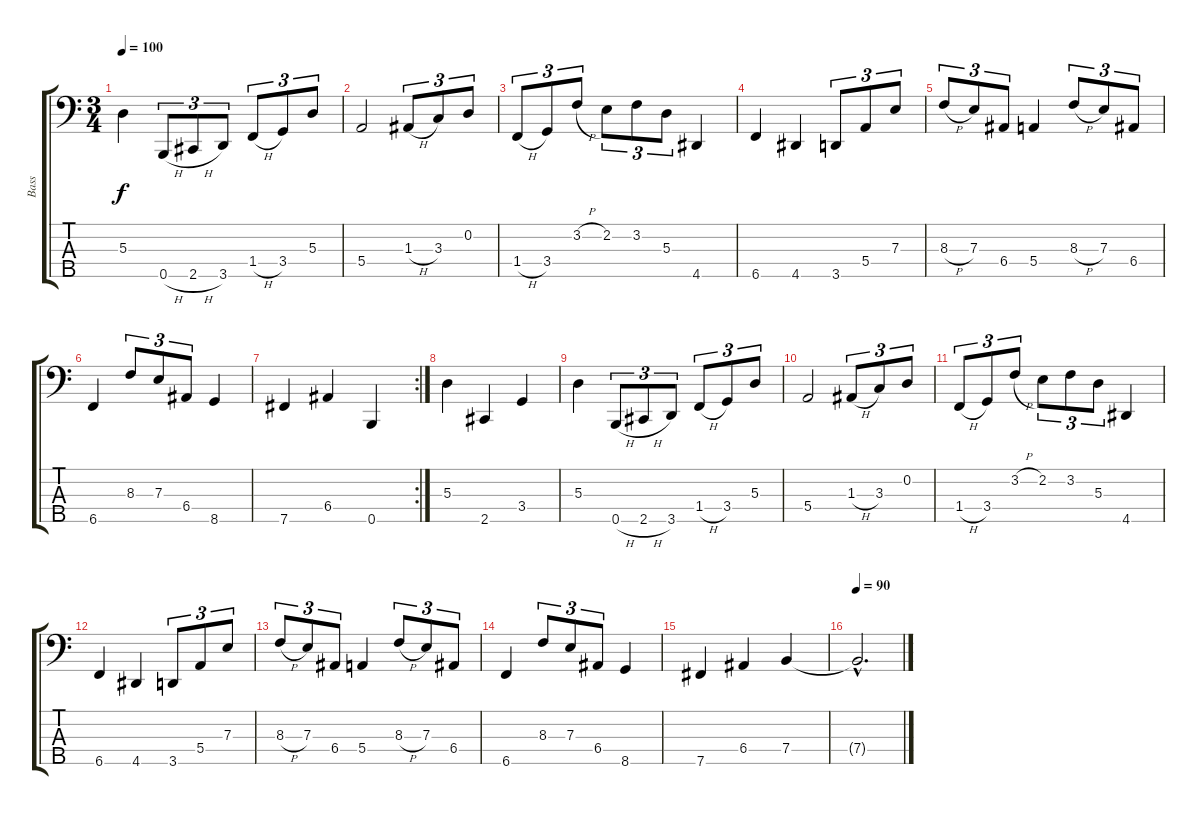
\track ("Bass" "Bass") {instrument electricbassfinger}
\staff {score tabs}
\tuning (G2 D2 A1 E1 B0) {hide}
\ts (3 4)
\tempo 100
\clef f4
\ks c
5.3.4{dy f} 0.5{h}.8{tu (3 2)} 2.5{h}.8{tu (3 2)} 3.5.8{tu (3 2)} 1.4{h}.8{tu (3 2)} 3.4.8{tu (3 2)} 5.3.8{tu (3 2)} |
5.4.2 1.3{h}.8{tu (3 2)} 3.3.8{tu (3 2)} 0.2.8{tu (3 2)} |
1.4{h}.8{tu (3 2)} 3.4.8{tu (3 2)} 3.2{h}.8{tu (3 2)} 2.2.8{tu (3 2)} 3.2.8{tu (3 2)} 5.3.8{tu (3 2)} 4.5.4 |
6.5.4 4.5.4 3.5.8{tu (3 2)} 5.4.8{tu (3 2)} 7.3.8{tu (3 2)} |
8.3{h}.8{tu (3 2)} 7.3.8{tu (3 2)} 6.4.8{tu (3 2)} 5.4.4 8.3{h}.8{tu (3 2)} 7.3.8{tu (3 2)} 6.4.8{tu (3 2)} |
6.5.4 8.3.8{tu (3 2)} 7.3.8{tu (3 2)} 6.4.8{tu (3 2)} 8.5.4 |
\rc 2
7.5.4 6.4.4 0.5.4 |
5.3.4 2.5.4 3.4.4 |
5.3.4 0.5{h}.8{tu (3 2)} 2.5{h}.8{tu (3 2)} 3.5.8{tu (3 2)} 1.4{h}.8{tu (3 2)} 3.4.8{tu (3 2)} 5.3.8{tu (3 2)} |
5.4.2 1.3{h}.8{tu (3 2)} 3.3.8{tu (3 2)} 0.2.8{tu (3 2)} |
1.4{h}.8{tu (3 2)} 3.4.8{tu (3 2)} 3.2{h}.8{tu (3 2)} 2.2.8{tu (3 2)} 3.2.8{tu (3 2)} 5.3.8{tu (3 2)} 4.5.4 |
6.5.4 4.5.4 3.5.8{tu (3 2)} 5.4.8{tu (3 2)} 7.3.8{tu (3 2)} |
8.3{h}.8{tu (3 2)} 7.3.8{tu (3 2)} 6.4.8{tu (3 2)} 5.4.4 8.3{h}.8{tu (3 2)} 7.3.8{tu (3 2)} 6.4.8{tu (3 2)} |
6.5.4 8.3.8{tu (3 2)} 7.3.8{tu (3 2)} 6.4.8{tu (3 2)} 8.5.4 |
7.5.4 6.4.4 7.4.4 |
\tempo 90
7.4{hac t}.2{d}
